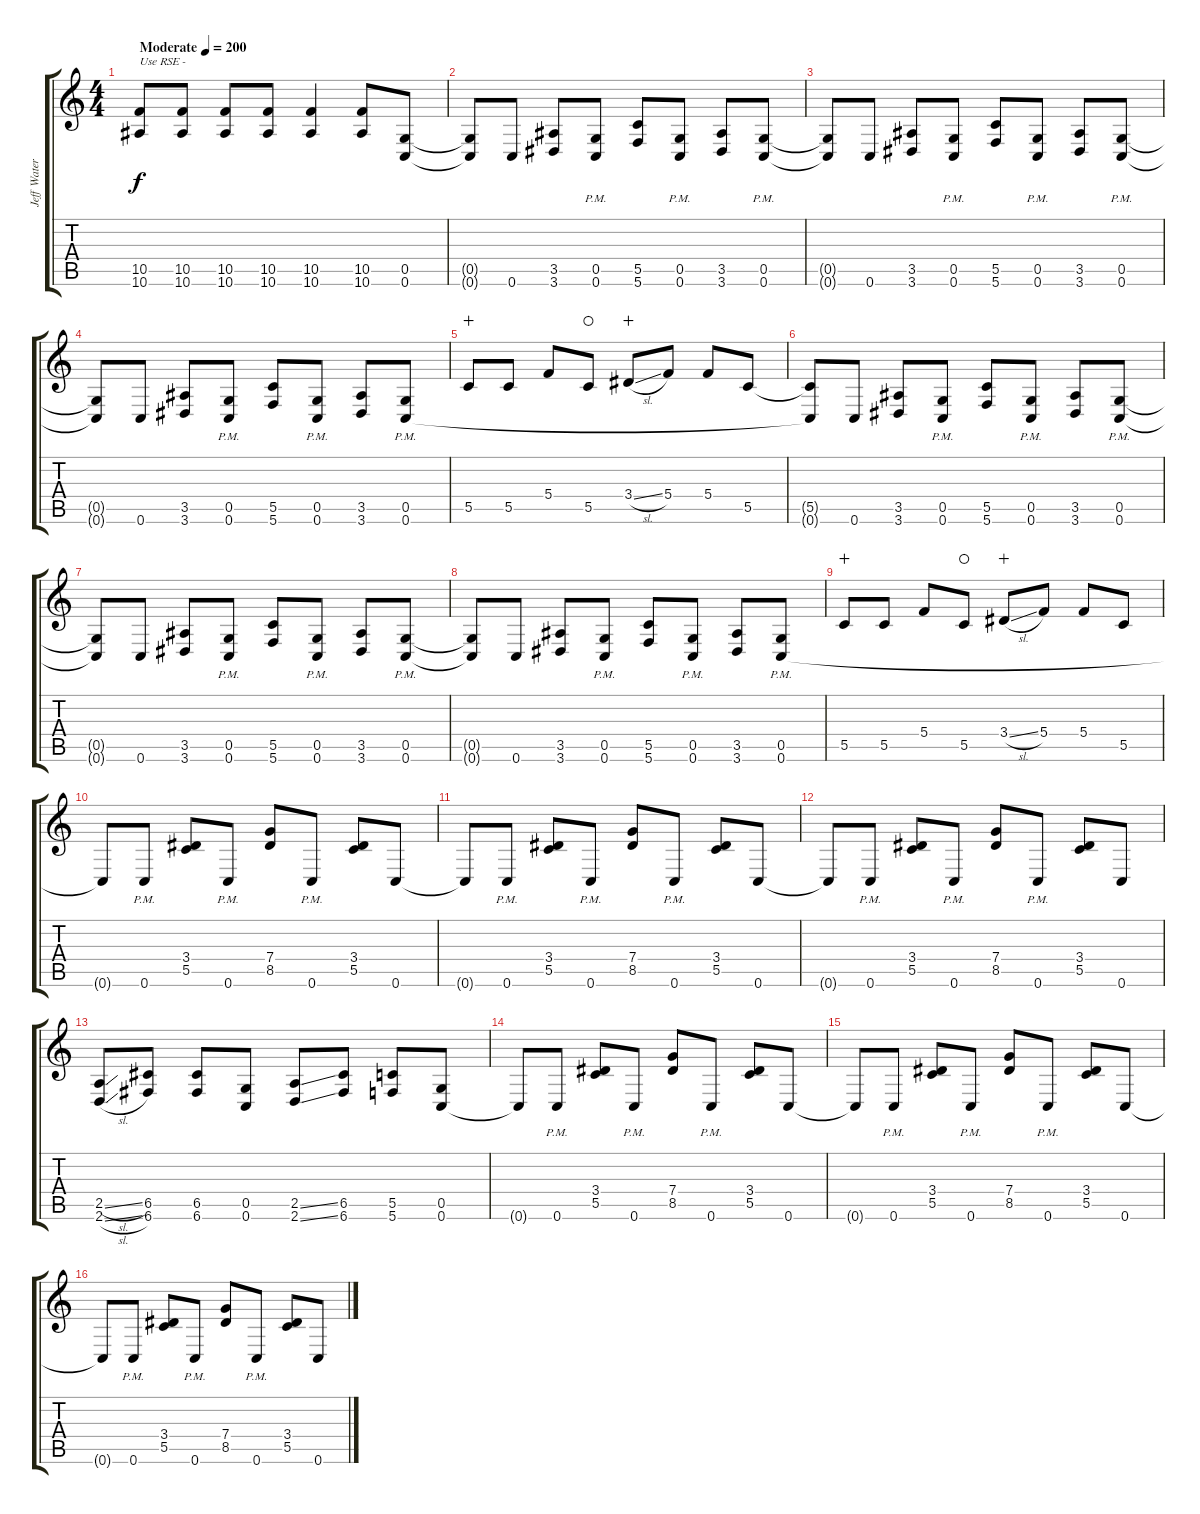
\track ("Jeff Waters + Anders Bjorler (solo)" "Jeff Water") {instrument overdrivenguitar}
\staff {score tabs}
\tuning (D4 A3 F3 C3 G2 C2) {hide}
\ts (4 4)
\tempo (200 "Moderate")
\clef g2
\ks c
(10.5 10.6).8{txt "Use RSE -" dy f instrument overdrivenguitar} (10.5 10.6).8 (10.5 10.6).8 (10.5 10.6).8 (10.5 10.6).4 (10.5 10.6).8 (0.5 0.6).8 |
(0.5{t} 0.6{t}).8 0.6.8 (3.5 3.6).8 (0.5 0.6{pm}).8 (5.5 5.6).8 (0.5 0.6{pm}).8 (3.5 3.6).8 (0.5 0.6{pm}).8 |
(0.5{t} 0.6{t}).8 0.6.8 (3.5 3.6).8 (0.5 0.6{pm}).8 (5.5 5.6).8 (0.5 0.6{pm}).8 (3.5 3.6).8 (0.5 0.6{pm}).8 |
(0.5{t} 0.6{t}).8 0.6.8 (3.5 3.6).8 (0.5 0.6{pm}).8 (5.5 5.6).8 (0.5 0.6{pm}).8 (3.5 3.6).8 (0.5 0.6{pm}).8 |
5.5.8{wahc} 5.5.8 5.4.8 5.5.8{waho} 3.4{sl}.8{wahc} 5.4.8 5.4.8 5.5.8 |
(5.5{t} 0.6{t}).8 0.6.8 (3.5 3.6).8 (0.5 0.6{pm}).8 (5.5 5.6).8 (0.5 0.6{pm}).8 (3.5 3.6).8 (0.5 0.6{pm}).8 |
(0.5{t} 0.6{t}).8 0.6.8 (3.5 3.6).8 (0.5 0.6{pm}).8 (5.5 5.6).8 (0.5 0.6{pm}).8 (3.5 3.6).8 (0.5 0.6{pm}).8 |
(0.5{t} 0.6{t}).8 0.6.8 (3.5 3.6).8 (0.5 0.6{pm}).8 (5.5 5.6).8 (0.5 0.6{pm}).8 (3.5 3.6).8 (0.5 0.6{pm}).8 |
5.5.8{wahc} 5.5.8 5.4.8 5.5.8{waho} 3.4{sl}.8{wahc} 5.4.8 5.4.8 5.5.8 |
0.6{t}.8 0.6{pm}.8{volume 10 instrument distortionguitar} (3.4 5.5).8 0.6{pm}.8 (7.4 8.5).8 0.6{pm}.8 (3.4 5.5).8 0.6.8 |
0.6{t}.8 0.6{pm}.8{volume 10} (3.4 5.5).8 0.6{pm}.8 (7.4 8.5).8 0.6{pm}.8 (3.4 5.5).8 0.6.8 |
0.6{t}.8 0.6{pm}.8{volume 10} (3.4 5.5).8 0.6{pm}.8 (7.4 8.5).8 0.6{pm}.8 (3.4 5.5).8 0.6.8 |
(2.5{sl} 2.6{sl}).8 (6.5 6.6).8 (6.5 6.6).8 (0.5 0.6).8 (2.5{ss} 2.6{ss}).8 (6.5 6.6).8 (5.5 5.6).8 (0.5 0.6).8 |
0.6{t}.8 0.6{pm}.8{volume 10} (3.4 5.5).8 0.6{pm}.8 (7.4 8.5).8 0.6{pm}.8 (3.4 5.5).8 0.6.8 |
0.6{t}.8 0.6{pm}.8{volume 10} (3.4 5.5).8 0.6{pm}.8 (7.4 8.5).8 0.6{pm}.8 (3.4 5.5).8 0.6.8 |
0.6{t}.8 0.6{pm}.8{volume 10} (3.4 5.5).8 0.6{pm}.8 (7.4 8.5).8 0.6{pm}.8 (3.4 5.5).8 0.6.8
